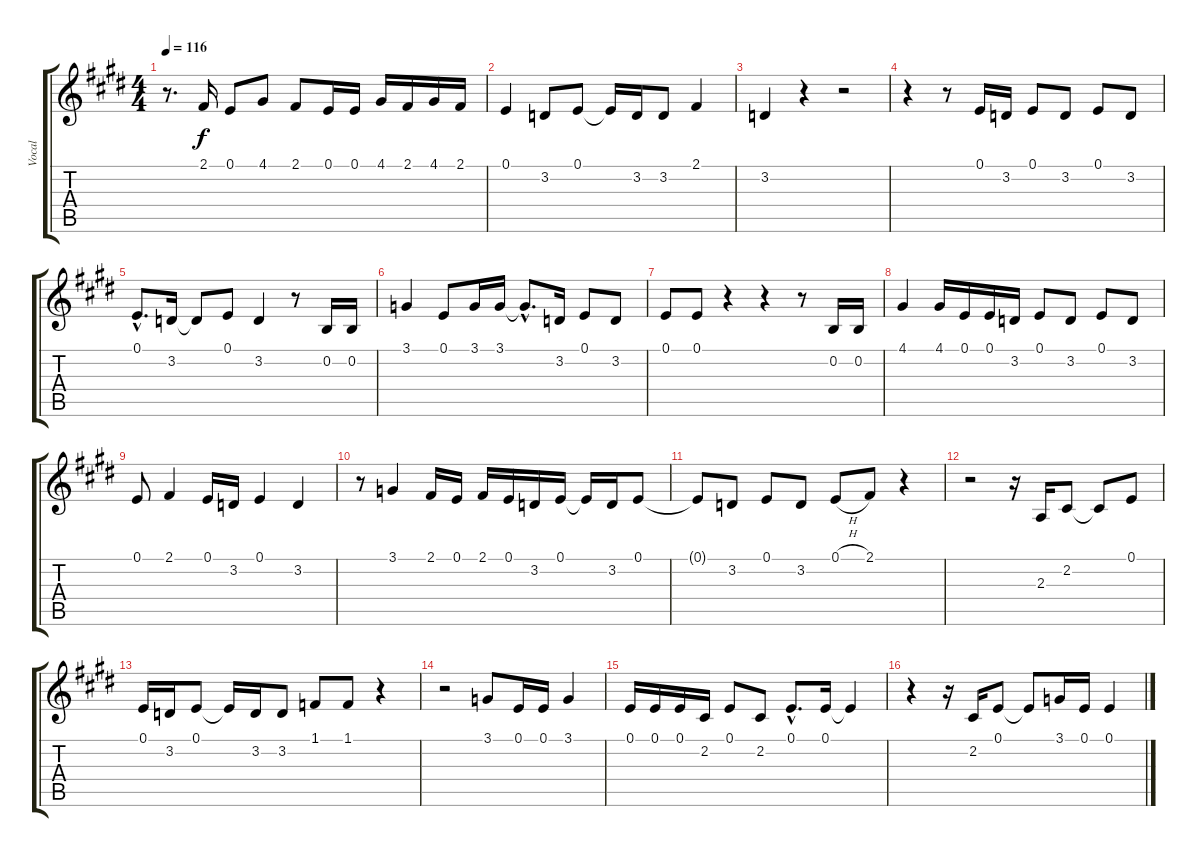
\track ("Vocal" "Vocal") {instrument altosax}
\staff {score tabs}
\tuning (E4 B3 G3 D3 A2 E2) {hide}
\ts (4 4)
\tempo 116
\clef g2
\ks e
r.8{d dy f} 2.1.16 0.1.8 4.1.8 2.1.8 0.1.16 0.1.16 4.1.16 2.1.16 4.1.16 2.1.16 |
0.1.4 3.2.8 0.1.8 0.1{t}.16 3.2.16 3.2.8 2.1.4 |
3.2.4 r.4 r.2 |
r.4 r.8 0.1.16 3.2.16 0.1.8 3.2.8 0.1.8 3.2.8 |
0.1{hac}.8{d} 3.2.16 3.2{t}.8 0.1.8 3.2.4 r.8 0.2.16 0.2.16 |
3.1.4 0.1.8 3.1.16 3.1.16 3.1{hac t}.8{d} 3.2.16 0.1.8 3.2.8 |
0.1.8 0.1.8 r.4 r.4 r.8 0.2.16 0.2.16 |
4.1.4 4.1.16 0.1.16 0.1.16 3.2.16 0.1.8 3.2.8 0.1.8 3.2.8 |
0.1.8 2.1.4 0.1.16 3.2.16 0.1.4 3.2.4 |
r.8 3.1.4 2.1.16 0.1.16 2.1.16 0.1.16 3.2.16 0.1.16 0.1{t}.16 3.2.16 0.1.8 |
0.1{t}.8 3.2.8 0.1.8 3.2.8 0.1{h}.8 2.1.8 r.4 |
r.2 r.16 2.3.16 2.2.8 2.2{t}.8 0.1.8 |
0.1.16 3.2.16 0.1.8 0.1{t}.16 3.2.16 3.2.8 1.1.8 1.1.8 r.4 |
r.2 3.1.8 0.1.16 0.1.16 3.1.4 |
0.1.16 0.1.16 0.1.16 2.2.16 0.1.8 2.2.8 0.1{hac}.8{d} 0.1.16 0.1{t}.4 |
r.4 r.16 2.2.16 0.1.8 0.1{t}.8 3.1.16 0.1.16 0.1.4
